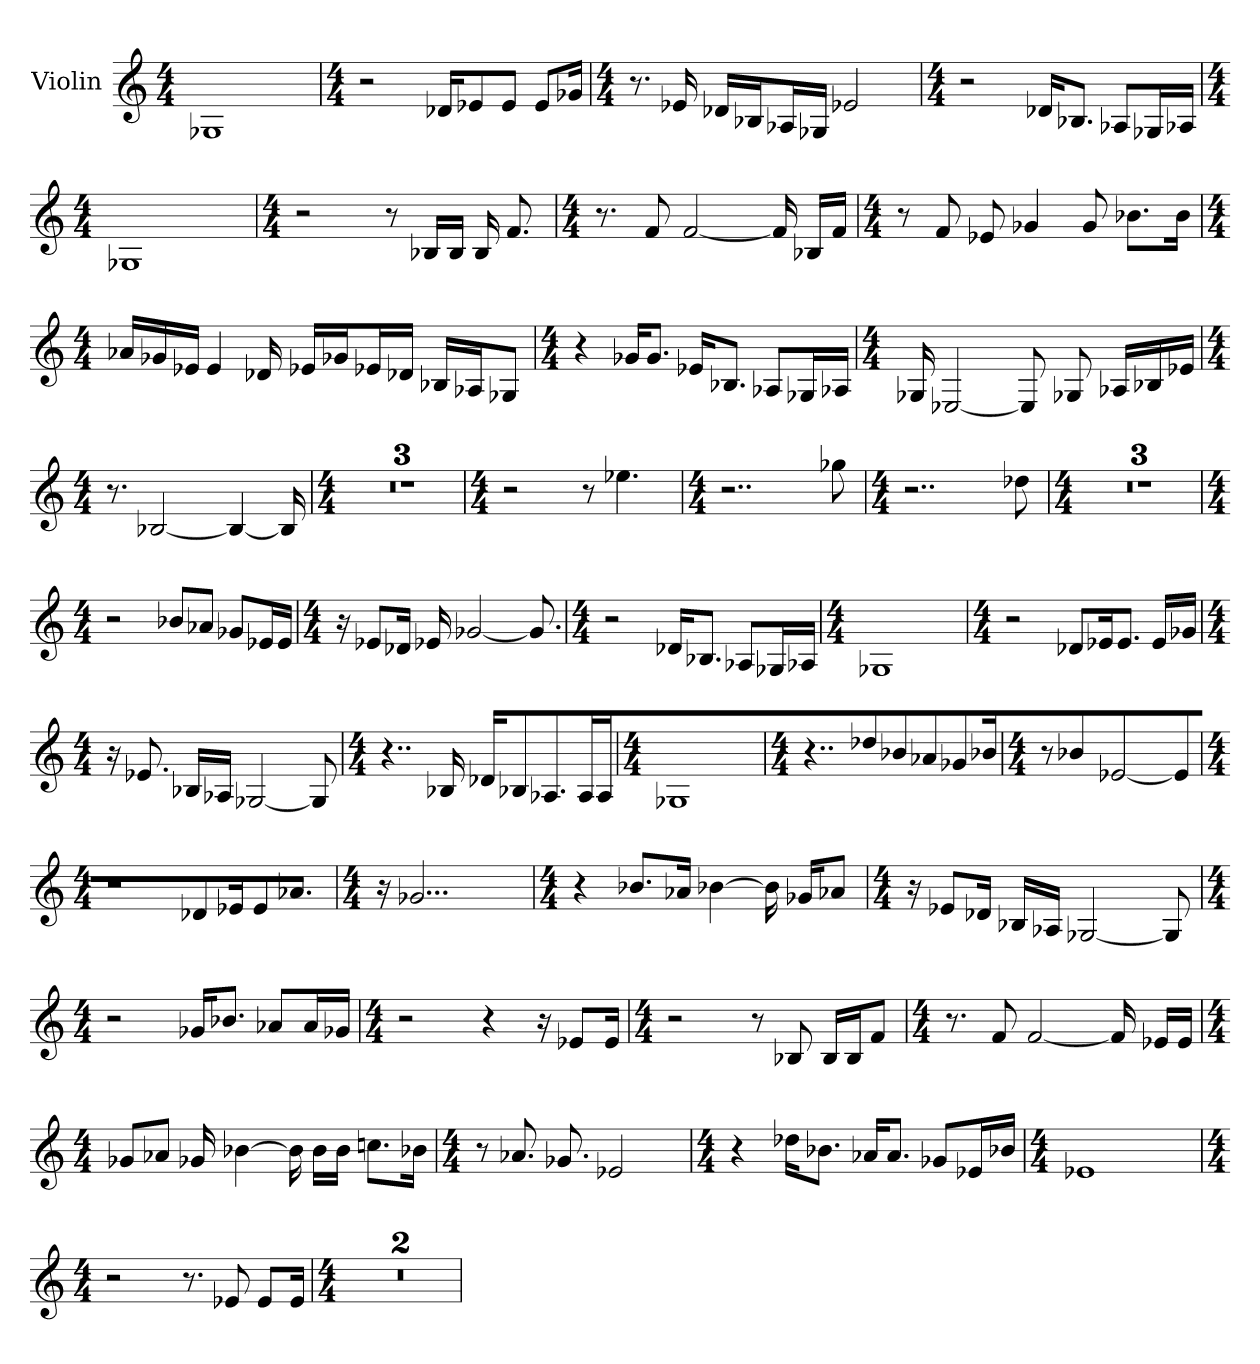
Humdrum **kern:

**kern
*part1
*staff1
*I"Violin
*I'Vln
*M4/4
=
1G-X
=
*M4/4
2r
16d-XKL
8e-X
8e-J
8e-L
16g-XJk
=
*M4/4
8.r
16e-X
16d-XLL
16B-XJ
16A-XL
16G-XJJ
2e-X
=
*M4/4
2r
16d-XKL
8.B-XJ
8A-XL
16G-XL
16A-XJJ
=
*M4/4
1G-X
=
*M4/4
2r
8r
16B-XLL
16B-JJ
16B-LL
8.fJ
=
*M4/4
8.r
8f
[2f
16f]
16B-XLL
16fJJ
=
*M4/4
8r
8f
8e-X
4g-X
8g-
8.b-XL
16b-Jk
=
*M4/4
16a-XLL
16g-X
16e-XJJ
4e-
16d-X
16e-XLL
16g-XJ
16e-XL
16d-XJJ
16B-XLL
16A-XJ
8G-XJ
=
*M4/4
4r
16g-XKL
8.g-J
16e-XKL
8.B-XJ
8A-XL
16G-XL
16A-XJJ
=
*M4/4
16G-X
[2E-X
8E-]
8G-X
16A-XLL
16B-X
16e-XJJ
=
*M4/4
8.r
[2B-X
4B-_
16B-]
=
*M4/4
1r
=
*M4/4
1r
=
*M4/4
1r
=
*M4/4
2r
8r
4.ee-X
=
*M4/4
2..r
8gg-X
=
*M4/4
2..r
8dd-X
=
*M4/4
1r
=
*M4/4
1r
=
*M4/4
1r
=
*M4/4
2r
8b-XL
8a-XJ
8g-XL
16e-XL
16e-JJ
=
*M4/4
16r
8e-XL
16d-XJk
16e-X
[2g-X
8.g-]
=
*M4/4
2r
16d-XKL
8.B-XJ
8A-XL
16G-XL
16A-XJJ
=
*M4/4
1G-X
=
*M4/4
2r
8d-XL
16e-XK
8.e-J
16e-LL
16g-XJJ
=
*M4/4
16r
8.e-X
16B-XLL
16A-XJJ
[2G-X
8G-]
=
*M4/4
4..r
16B-X
16d-XLL
8B-X
8.A-XJ
16A-LL
16A-JJ
=
*M4/4
1G-X
=
*M4/4
4..r
8dd-X
8b-XL
8a-XJ
8g-XL
16b-XJk
=
*M4/4
8r
4b-X
[2e-X
8e-]
=
*M4/4
2r
8d-XL
16e-XK
8e-J
8.a-XJ
=
*M4/4
16r
2...g-X
=
*M4/4
4r
8.b-XL
16a-XJk
[4b-X
16b-]
16g-XKL
8a-XJ
=
*M4/4
16r
8e-XL
16d-XJk
16B-XLL
16A-XJJ
[2G-X
8G-]
=
*M4/4
2r
16g-XKL
8.b-XJ
8a-XL
16a-L
16g-XJJ
=
*M4/4
2r
4r
16r
8e-XL
16e-Jk
=
*M4/4
2r
8r
8B-X
16B-LL
16B-J
8fJ
=
*M4/4
8.r
8f
[2f
16f]
16e-XLL
16e-JJ
=
*M4/4
8g-XL
8a-XJ
16g-X
[4b-X
16b-]
16b-LL
16b-JJ
8.ccnL
16b-XJk
=
*M4/4
8r
8.a-X
8.g-X
2e-X
=
*M4/4
4r
16dd-XKL
8.b-XJ
16a-XKL
8.a-J
8g-XL
16e-XL
16b-XJJ
=
*M4/4
1e-X
=
*M4/4
2r
8.r
8e-X
8e-L
16e-Jk
=
*M4/4
1r
=
*M4/4
1r
=
*-
